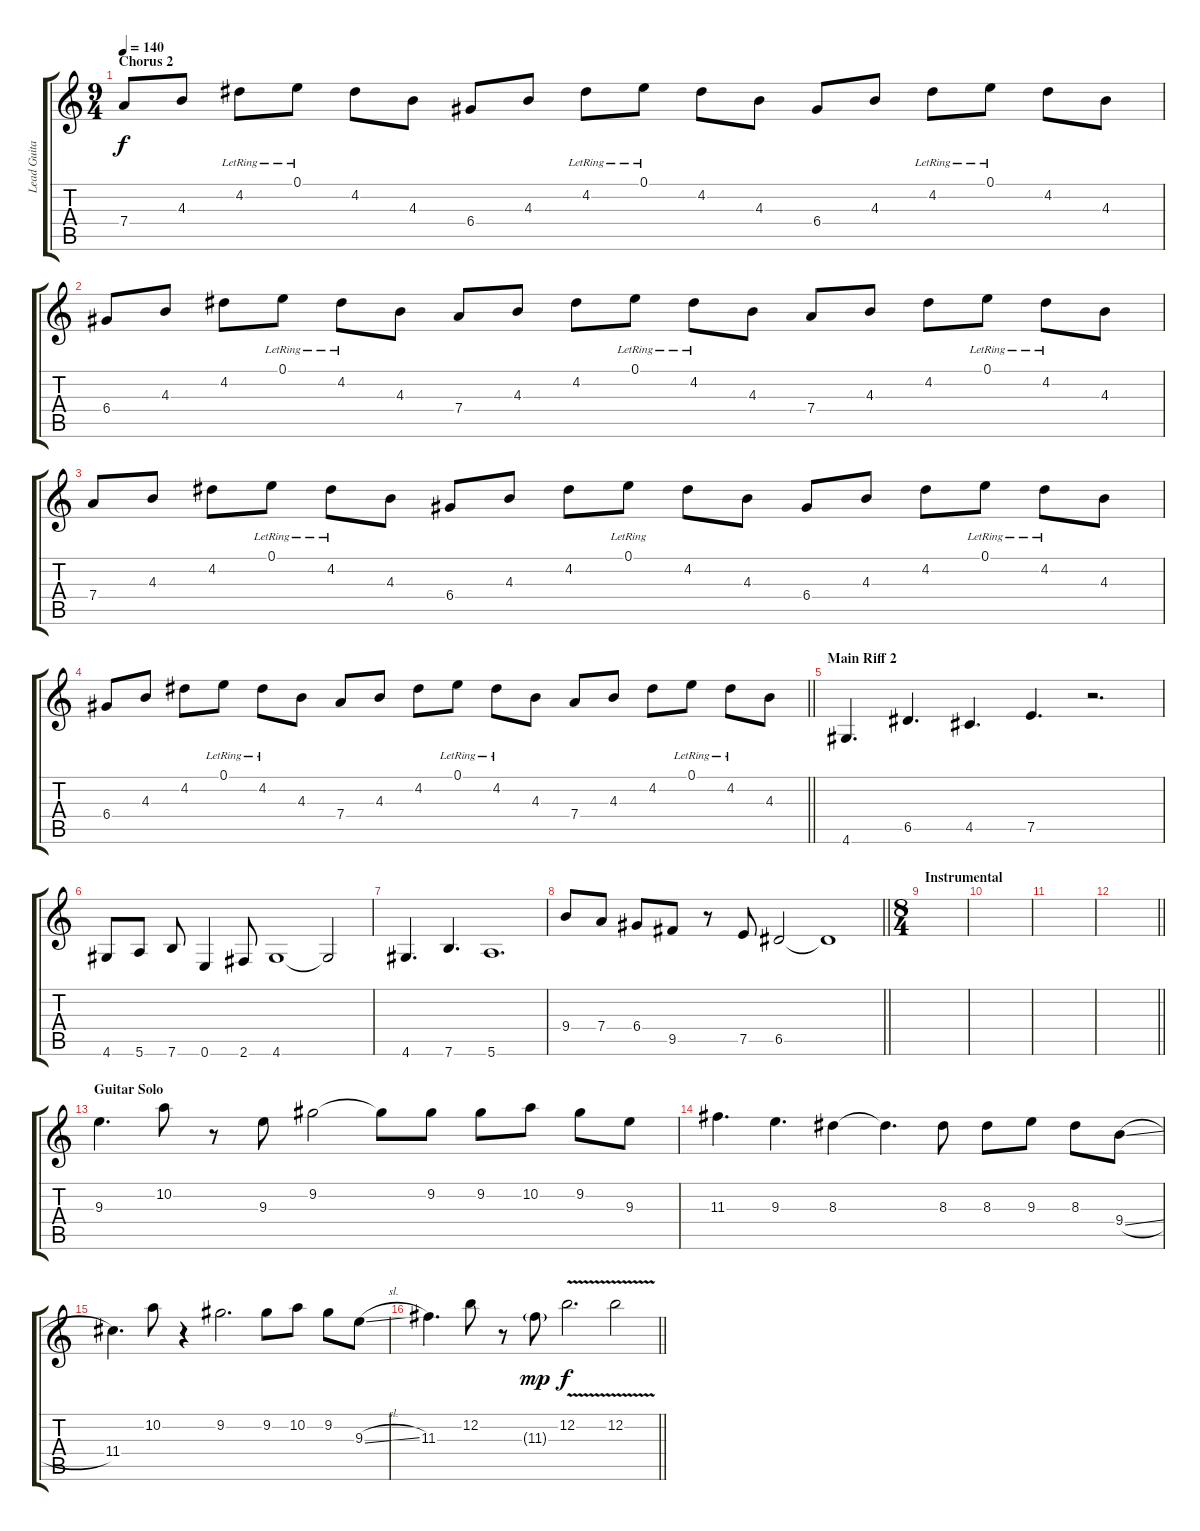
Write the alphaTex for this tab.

\track ("Lead Guitar 1" "Lead Guita") {instrument electricguitarjazz}
\staff {score tabs}
\tuning (E4 B3 G3 D3 A2 E2) {hide}
\ts (9 4)
\section ("" "Chorus 2")
\tempo 140
\clef g2
\ks c
7.4.8{dy f volume 9 instrument overdrivenguitar} 4.3.8 4.2{lr}.8 0.1{lr}.8 4.2.8 4.3.8 6.4.8 4.3.8 4.2{lr}.8 0.1{lr}.8 4.2.8 4.3.8 6.4.8 4.3.8 4.2{lr}.8 0.1{lr}.8 4.2.8 4.3.8 |
6.4.8 4.3.8 4.2.8 0.1{lr}.8 4.2{lr}.8 4.3.8 7.4.8 4.3.8 4.2.8 0.1{lr}.8 4.2{lr}.8 4.3.8 7.4.8 4.3.8 4.2.8 0.1{lr}.8 4.2{lr}.8 4.3.8 |
7.4.8 4.3.8 4.2.8 0.1{lr}.8 4.2{lr}.8 4.3.8 6.4.8 4.3.8 4.2.8 0.1{lr}.8 4.2.8 4.3.8 6.4.8 4.3.8 4.2.8 0.1{lr}.8 4.2{lr}.8 4.3.8 |
\barLineRight lightlight
6.4.8 4.3.8 4.2.8 0.1{lr}.8 4.2{lr}.8 4.3.8 7.4.8 4.3.8 4.2.8 0.1{lr}.8 4.2{lr}.8 4.3.8 7.4.8 4.3.8 4.2.8 0.1{lr}.8 4.2{lr}.8 4.3.8 |
\section ("" "Main Riff 2")
4.6.4{d volume 13} 6.5.4{d} 4.5.4{d} 7.5.4{d} r.2{d} |
4.6.8 5.6.8 7.6.8 0.6.4 2.6.8 4.6.1 4.6{t}.2 |
4.6.4{d} 7.6.4{d} 5.6.1{d} |
\barLineRight lightlight
9.4.8 7.4.8 6.4.8 9.5.8 r.8 7.5.8 6.5.2 6.5{t}.1 |
\ts (8 4)
\section ("" "Instrumental")
|
|
|
\barLineRight lightlight
|
\section ("" "Guitar Solo")
9.3.4{d volume 13 instrument electricguitarjazz} 10.2.8 r.8 9.3.8 9.2.2 9.2{t}.8 9.2.8 9.2.8 10.2.8 9.2.8 9.3.8 |
11.3.4{d} 9.3.4{d} 8.3.4 8.3{t}.4{d} 8.3.8 8.3.8 9.3.8 8.3.8 9.4{sl}.8 |
11.4.4{d} 10.2.8 r.4 9.2.2{d} 9.2.8 10.2.8 9.2.8 9.3{sl}.8 |
\barLineRight lightlight
11.3.4{d} 12.2.8 r.8 11.3{g}.8{dy mp} 12.2{v}.2{d dy f} 12.2{v}.2
